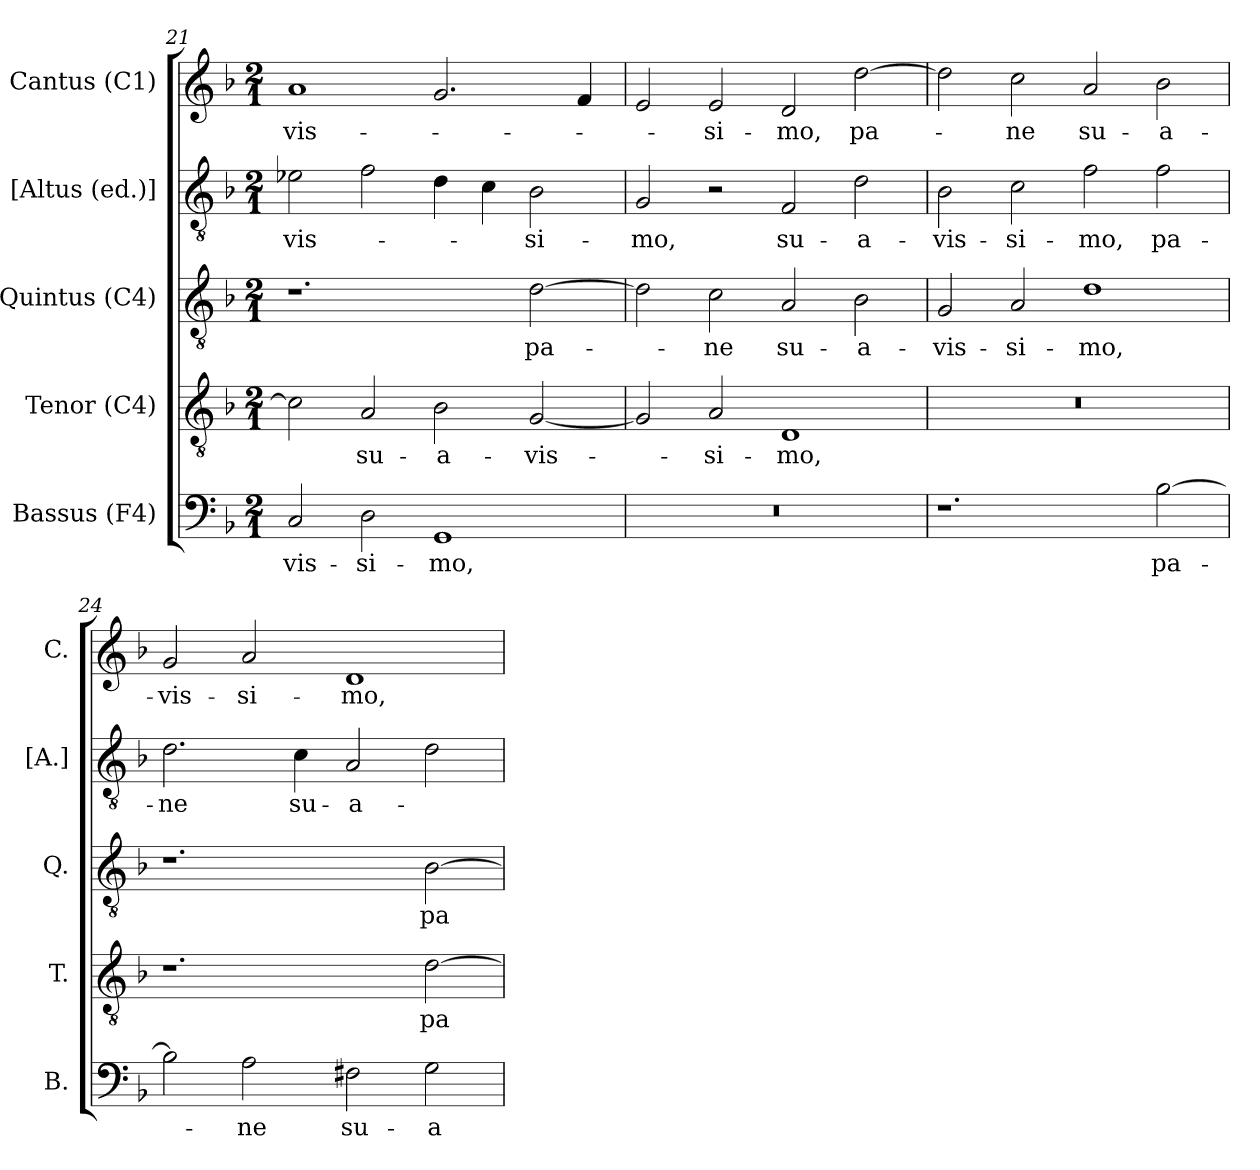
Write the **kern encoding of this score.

**kern	**text	**kern	**text	**kern	**text	**kern	**text	**kern	**text
*part5	*part5	*part4	*part4	*part3	*part3	*part2	*part2	*part1	*part1
*staff5	*staff5	*staff4	*staff4	*staff3	*staff3	*staff2	*staff2	*staff1	*staff1
*I"Bassus (F4)	*	*I"Tenor (C4)	*	*I"Quintus (C4)	*	*I"[Altus (ed.)]	*	*I"Cantus (C1)	*
*I'B.	*	*I'T.	*	*I'Q.	*	*I'[A.]	*	*I'C.	*
!!LO:LB:g=z
*clefF4	*	*clefGv2	*	*clefGv2	*	*clefGv2	*	*clefG2	*
*	*	*ITrd7c12	*	*ITrd7c12	*	*ITrd7c12	*	*	*
*k[b-]	*	*k[b-]	*	*k[b-]	*	*k[b-]	*	*k[b-]	*
*F:	*	*F:	*	*F:	*	*F:	*	*F:	*
*M2/1	*	*M2/1	*	*M2/1	*	*M2/1	*	*M2/1	*
=21	=21	=21	=21	=21	=21	=21	=21	=21	=21
!	!LO:LY:b:color=#000000	!	!	!	!	!	!	!	!
!	!	!	!	!	!	!	!LO:LY:b:color=#000000	!	!
!	!	!	!	!	!	!	!	!	!LO:LY:b:color=#000000
2Ci/	-vis-	2Ci\]	.	1.r	.	2E-Xi\	-vis-	1ai	-vis-
!	!LO:LY:b:color=#000000	!	!	!	!	!	!	!	!
!	!	!	!LO:LY:b:color=#000000	!	!	!	!	!	!
2Di\	-si-	2AAi/	su-	.	.	2Fi\	.	.	.
!	!LO:LY:b:color=#000000	!	!	!	!	!	!	!	!
!	!	!	!LO:LY:b:color=#000000	!	!	!	!	!	!
1GGi	-mo,	2BB-i\	-a-	.	.	4Di\	.	2.gi/	.
.	.	.	.	.	.	4Ci\	.	.	.
!	!	!	!LO:LY:b:color=#000000	!	!	!	!	!	!
!	!	!	!	!	!LO:LY:b:color=#000000	!	!	!	!
!	!	!	!	!	!	!	!LO:LY:b:color=#000000	!	!
.	.	[2GGi/	-vis-	[2Di\	pa-	2BB-i\	-si-	.	.
.	.	.	.	.	.	.	.	4fi/	.
=22	=22	=22	=22	=22	=22	=22	=22	=22	=22
!LO:N:vis=1	!	!	!	!	!	!	!	!	!
!	!	!	!	!	!	!	!LO:LY:b:color=#000000	!	!
0r	.	2GGi/]	.	2Di\]	.	2GGi/	-mo,	2ei/	.
!	!	!	!LO:LY:b:color=#000000	!	!	!	!	!	!
!	!	!	!	!	!LO:LY:b:color=#000000	!	!	!	!
!	!	!	!	!	!	!	!	!	!LO:LY:b:color=#000000
.	.	2AAi/	-si-	2Ci\	-ne	2r	.	2ei/	-si-
!	!	!	!LO:LY:b:color=#000000	!	!	!	!	!	!
!	!	!	!	!	!LO:LY:b:color=#000000	!	!	!	!
!	!	!	!	!	!	!	!LO:LY:b:color=#000000	!	!
!	!	!	!	!	!	!	!	!	!LO:LY:b:color=#000000
.	.	1DDi	-mo,	2AAi/	su-	2FFi/	su-	2di/	-mo,
!	!	!	!	!	!LO:LY:b:color=#000000	!	!	!	!
!	!	!	!	!	!	!	!LO:LY:b:color=#000000	!	!
!	!	!	!	!	!	!	!	!	!LO:LY:b:color=#000000
.	.	.	.	2BB-i\	-a-	2Di\	-a-	[2ddi\	pa-
=23	=23	=23	=23	=23	=23	=23	=23	=23	=23
!	!	!LO:N:vis=1	!	!	!	!	!	!	!
!	!	!	!	!	!LO:LY:b:color=#000000	!	!	!	!
!	!	!	!	!	!	!	!LO:LY:b:color=#000000	!	!
1.r	.	0r	.	2GGi/	-vis-	2BB-i\	-vis-	2ddi\]	.
!	!	!	!	!	!LO:LY:b:color=#000000	!	!	!	!
!	!	!	!	!	!	!	!LO:LY:b:color=#000000	!	!
!	!	!	!	!	!	!	!	!	!LO:LY:b:color=#000000
.	.	.	.	2AAi/	-si-	2Ci\	-si-	2cci\	-ne
!	!	!	!	!	!LO:LY:b:color=#000000	!	!	!	!
!	!	!	!	!	!	!	!LO:LY:b:color=#000000	!	!
!	!	!	!	!	!	!	!	!	!LO:LY:b:color=#000000
.	.	.	.	1Di	-mo,	2Fi\	-mo,	2ai/	su-
!	!LO:LY:b:color=#000000	!	!	!	!	!	!	!	!
!	!	!	!	!	!	!	!LO:LY:b:color=#000000	!	!
!	!	!	!	!	!	!	!	!	!LO:LY:b:color=#000000
[2B-i\	pa-	.	.	.	.	2Fi\	pa-	2b-i\	-a-
=24	=24	=24	=24	=24	=24	=24	=24	=24	=24
!	!	!	!	!	!	!	!LO:LY:b:color=#000000	!	!
!	!	!	!	!	!	!	!	!	!LO:LY:b:color=#000000
2B-i\]	.	1.r	.	1.r	.	2.Di\	-ne	2gi/	-vis-
!	!LO:LY:b:color=#000000	!	!	!	!	!	!	!	!
!	!	!	!	!	!	!	!	!	!LO:LY:b:color=#000000
2Ai\	-ne	.	.	.	.	.	.	2ai/	-si-
!	!	!	!	!	!	!	!LO:LY:b:color=#000000	!	!
.	.	.	.	.	.	4Ci\	su-	.	.
!	!LO:LY:b:color=#000000	!	!	!	!	!	!	!	!
!	!	!	!	!	!	!	!LO:LY:b:color=#000000	!	!
!	!	!	!	!	!	!	!	!	!LO:LY:b:color=#000000
2F#Xi\	su-	.	.	.	.	2AAi/	-a-	1di	-mo,
!	!LO:LY:b:color=#000000	!	!	!	!	!	!	!	!
!	!	!	!LO:LY:b:color=#000000	!	!	!	!	!	!
!	!	!	!	!	!LO:LY:b:color=#000000	!	!	!	!
2Gi\	-a-	[2Di\	pa-	[2BB-i\	pa-	2Di\	.	.	.
=	=	=	=	=	=	=	=	=	=
*-	*-	*-	*-	*-	*-	*-	*-	*-	*-
